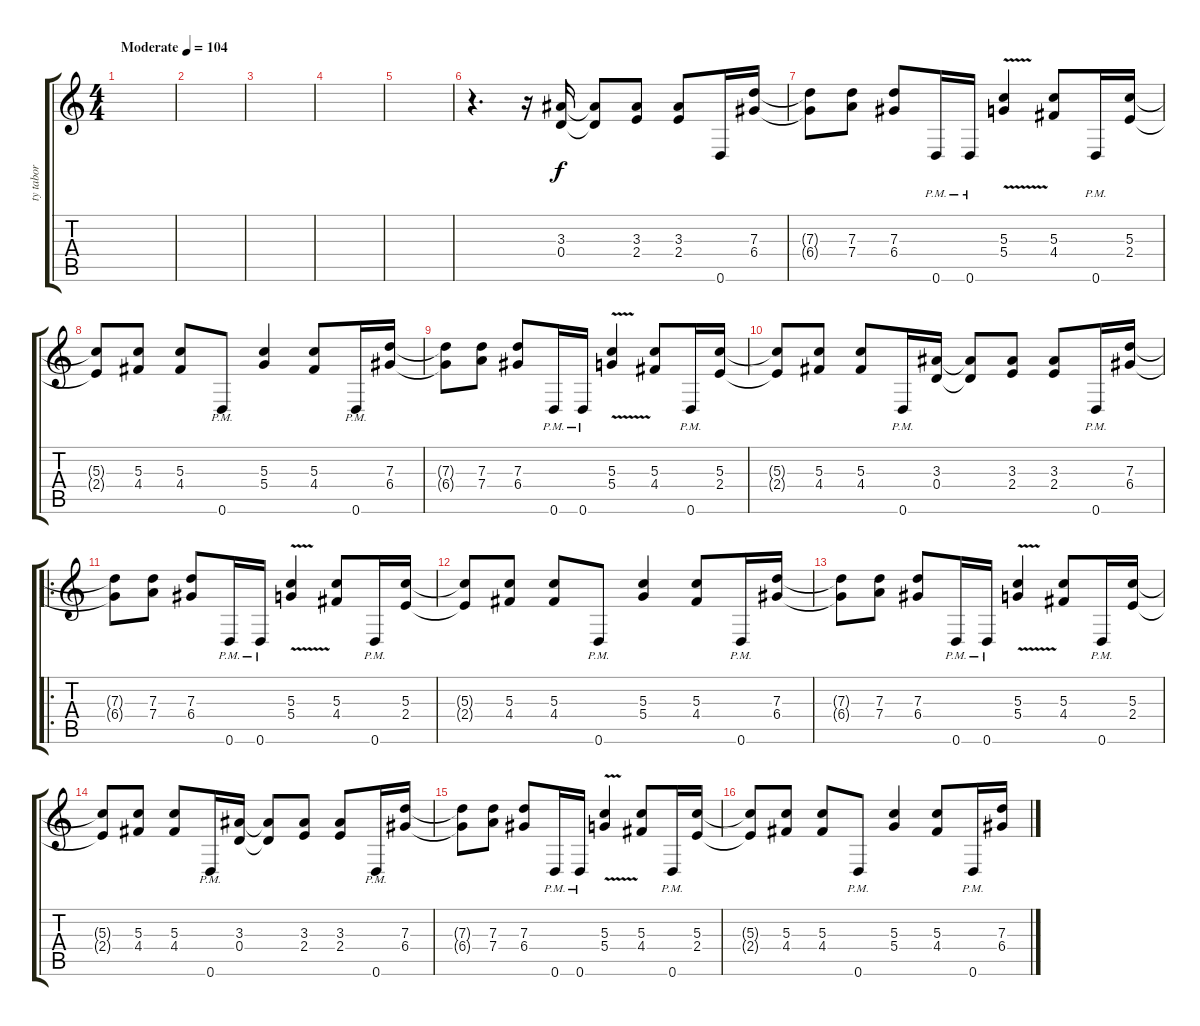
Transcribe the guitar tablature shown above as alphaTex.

\track ("ty tabor" "ty tabor") {instrument distortionguitar}
\staff {score tabs}
\tuning (E4 B3 G3 D3 A2 D2) {hide}
\ts (4 4)
\tempo (104 "Moderate")
\clef g2
\ks c
|
|
|
|
|
r.4{d} r.16 (3.3 0.4).16 (3.3{t} 0.4{t}).8 (3.3 2.4).8 (3.3 2.4).8 0.6.16 (7.3 6.4).16 |
(7.3{t} 6.4{t}).8 (7.3 7.4).8 (7.3 6.4).8 0.6{pm}.16 0.6{pm}.16 (5.3 5.4{v}).4 (5.3 4.4).8 0.6{pm}.16 (5.3 2.4).16 |
(5.3{t} 2.4{t}).8 (5.3 4.4).8 (5.3 4.4).8 0.6{pm}.8 (5.3 5.4).4 (5.3 4.4).8 0.6{pm}.16 (7.3 6.4).16 |
(7.3{t} 6.4{t}).8 (7.3 7.4).8 (7.3 6.4).8 0.6{pm}.16 0.6{pm}.16 (5.3 5.4{v}).4 (5.3 4.4).8 0.6{pm}.16 (5.3 2.4).16 |
(5.3{t} 2.4{t}).8 (5.3 4.4).8 (5.3 4.4).8 0.6{pm}.16 (3.3 0.4).16 (3.3{t} 0.4{t}).8 (3.3 2.4).8 (3.3 2.4).8 0.6{pm}.16 (7.3 6.4).16 |
\ro
(7.3{t} 6.4{t}).8 (7.3 7.4).8 (7.3 6.4).8 0.6{pm}.16 0.6{pm}.16 (5.3 5.4{v}).4 (5.3 4.4).8 0.6{pm}.16 (5.3 2.4).16 |
(5.3{t} 2.4{t}).8 (5.3 4.4).8 (5.3 4.4).8 0.6{pm}.8 (5.3 5.4).4 (5.3 4.4).8 0.6{pm}.16 (7.3 6.4).16 |
(7.3{t} 6.4{t}).8 (7.3 7.4).8 (7.3 6.4).8 0.6{pm}.16 0.6{pm}.16 (5.3 5.4{v}).4 (5.3 4.4).8 0.6{pm}.16 (5.3 2.4).16 |
(5.3{t} 2.4{t}).8 (5.3 4.4).8 (5.3 4.4).8 0.6{pm}.16 (3.3 0.4).16 (3.3{t} 0.4{t}).8 (3.3 2.4).8 (3.3 2.4).8 0.6{pm}.16 (7.3 6.4).16 |
(7.3{t} 6.4{t}).8 (7.3 7.4).8 (7.3 6.4).8 0.6{pm}.16 0.6{pm}.16 (5.3 5.4{v}).4 (5.3 4.4).8 0.6{pm}.16 (5.3 2.4).16 |
(5.3{t} 2.4{t}).8 (5.3 4.4).8 (5.3 4.4).8 0.6{pm}.8 (5.3 5.4).4 (5.3 4.4).8 0.6{pm}.16 (7.3 6.4).16
